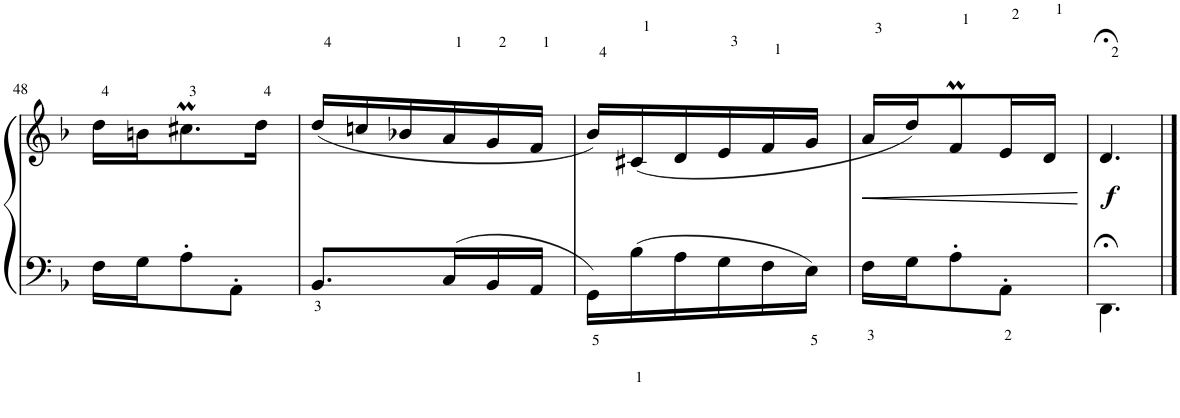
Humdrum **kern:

**kern	**kern	**dynam
*part1	*part1	*part1
*staff2	*staff1	*staff1/2
*I"Piano	*	*
*I'Pno	*	*
!!LO:PB:g=z
*clefF4	*clefG2	*
*k[b-]	*k[b-]	*
*M3/8	*M3/8	*
=48	=48	=48
16F\LL	16dd\LL	.
16G\J	16bn\J	.
8A'\	8.cc#Xm\	.
8AA'\J	.	.
.	16dd\Jk	.
=49	=49	=49
8.BB-/L	(16dd/LL	.
.	16ccn/	.
.	16b-X/	.
16C/L	16a/	.
16BB-/	16g/	.
16AA/JJ	16f/JJ	.
=50	=50	=50
16GG<\LL	16b-/LL)	.
16B-<\	(16c#X/	.
16A\	16d/	.
16G\	16e/	.
16F\	16f/	.
16E<\JJ	16g/JJ	.
=51	=51	=51
!	!	!LO:HP:b
16F<\LL	16a/LL	<
16G\J	16dd/J)	.
8A'\	8fM/	.
8AA<'\J	16e/L	.
.	16d/JJ	.
.	.	[
=52	=52	=52
!	!	!LO:DY:b
4.DD;<\	4.d;</	f
==	==	==
*-	*-	*-
